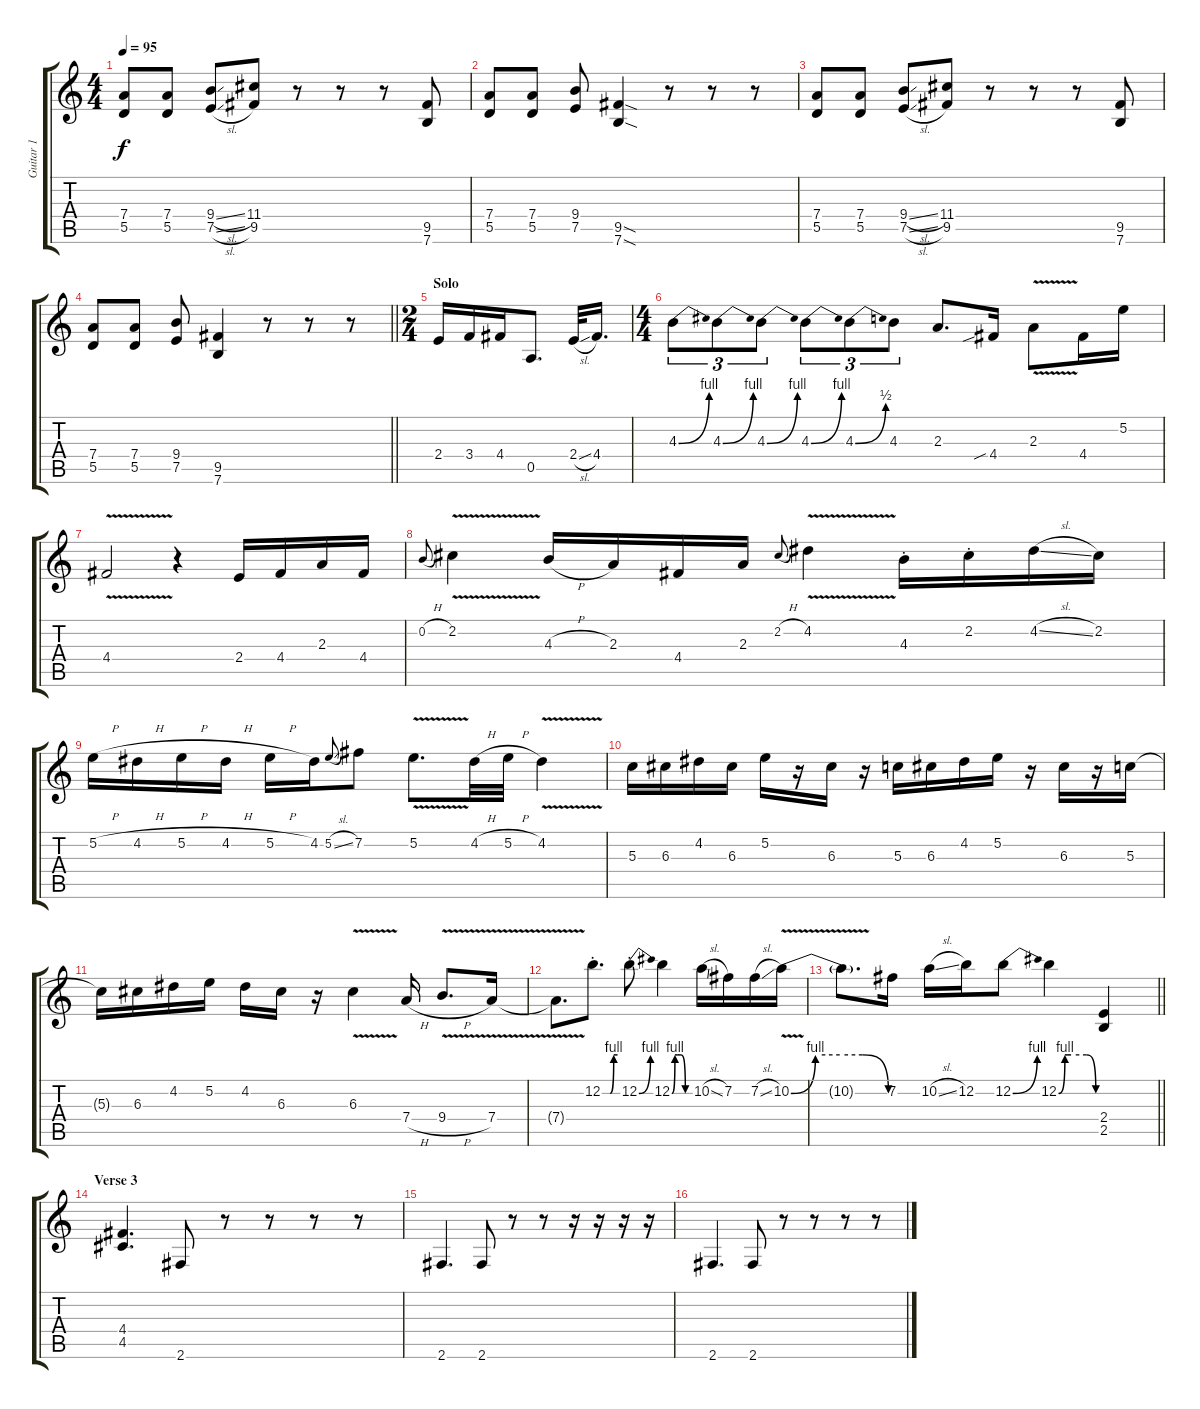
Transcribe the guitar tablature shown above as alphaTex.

\track ("Guitar 1" "Guitar 1") {instrument overdrivenguitar}
\staff {score tabs}
\tuning (E4 B3 G3 D3 A2 E2) {hide}
\ts (4 4)
\tempo 95
\clef g2
\ks c
(7.4 5.5).8{dy f} (7.4 5.5).8 (9.4{sl} 7.5{sl}).8 (11.4 9.5).8 r.8 r.8 r.8 (9.5 7.6).8 |
(7.4 5.5).8 (7.4 5.5).8 (9.4 7.5).8 (9.5{sod} 7.6{sod}).4 r.8 r.8 r.8 |
(7.4 5.5).8 (7.4 5.5).8 (9.4{sl} 7.5{sl}).8 (11.4 9.5).8 r.8 r.8 r.8 (9.5 7.6).8 |
\barLineRight lightlight
(7.4 5.5).8 (7.4 5.5).8 (9.4 7.5).8 (9.5 7.6).4 r.8 r.8 r.8 |
\ts (2 4)
\section ("" "Solo")
2.4.16 3.4.16 4.4.16 0.5.8{d} 2.4{sl}.32 4.4.16{d} |
\ts (4 4)
4.3{be (bend 0 0 60 4)}.8{tu (3 2)} 4.3{be (bend 0 0 60 4)}.8{tu (3 2)} 4.3{be (bend 0 0 60 4)}.8{tu (3 2)} 4.3{be (bend 0 0 60 4)}.8{tu (3 2)} 4.3{be (bend 0 0 60 2)}.8{tu (3 2)} 4.3.8{tu (3 2)} 2.3.8{d} 4.4{sib}.16 2.3{v}.8 4.4.16 5.2.16 |
4.4{v}.2 r.4 2.4.16 4.4.16 2.3.16 4.4.16 |
0.2{h}.8{gr onbeat} 2.2{v}.4 4.3{h}.16 2.3.16 4.4.16 2.3.16 2.2{h}.8{gr onbeat} 4.2{v}.4 4.3{st}.16 2.2{st}.16 4.2{sl}.16 2.2.16 |
5.2{h}.16 4.2{h}.16 5.2{h}.16 4.2{h}.16 5.2{h}.16 4.2.16 5.2{sl}.8{gr onbeat} 7.2.8 5.2{v}.8{d} 4.2{h}.32 5.2{h}.32 4.2{v}.4 |
5.3.16 6.3.16 4.2.16 6.3.16 5.2.16 r.16 6.3.16 r.16 5.3.16 6.3.16 4.2.16 5.2.16 r.16 6.3.16 r.16 5.3.16 |
5.3{t}.16 6.3.16 4.2.16 5.2.16 4.2.16 6.3.16 r.16 6.3{v}.4 7.4{h}.16 9.4{v h}.8{d} 7.4{v}.16 |
7.4{t}.8{d} 12.2{be (custom 0 0 15 0 31 0 45 4 60 4) st}.8{d} 12.2{be (bend 0 0 60 4) st}.8 12.2{be (custom 0 0 10 4 20 4 30 4 45 0 60 0)}.4 10.2{sl}.16 7.2.16 7.2{sl}.16 10.2{be (custom 0 0 15 4 30 4 44 4 60 0) v}.16 |
\barLineRight lightlight
10.2{t}.8{d} 7.2.16 10.2{sl}.16 12.2.16 12.2{be (bend 0 0 60 4)}.8 12.2{be (custom 0 0 10 4 20 4 45 4 60 0)}.4 (2.4 2.5).4 |
\section ("" "Verse 3")
(4.4 4.5).4{d} 2.6.8 r.8 r.8 r.8 r.8 |
2.6.4{d} 2.6.8 r.8 r.8 r.16 r.16 r.16 r.16 |
2.6.4{d} 2.6.8 r.8 r.8 r.8 r.8
